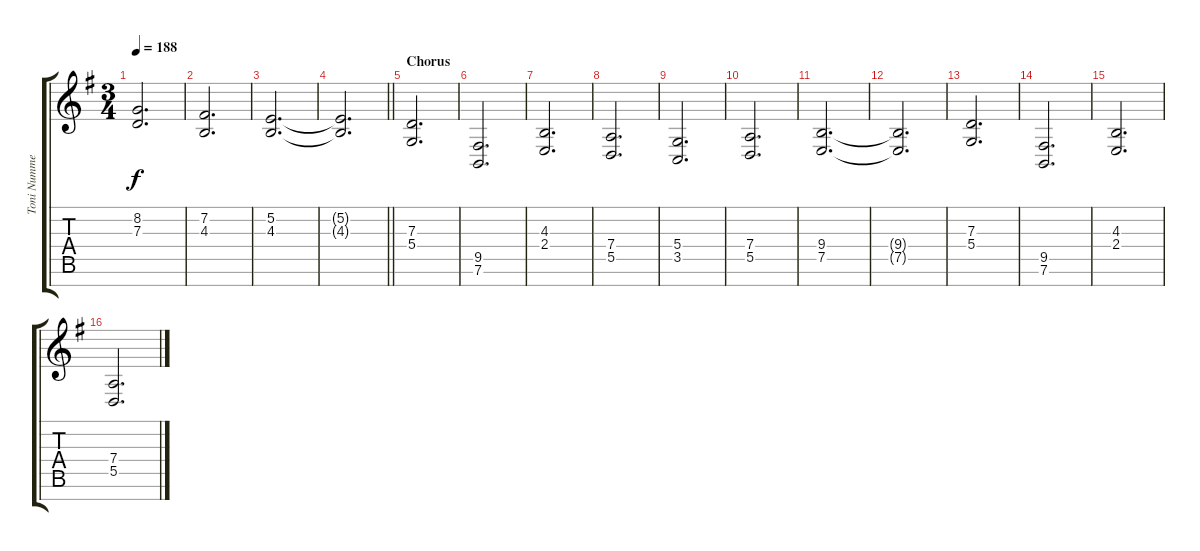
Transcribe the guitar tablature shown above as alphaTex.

\track ("Toni Nummelin (string pad)" "Toni Numme") {instrument stringensemble1}
\staff {score tabs}
\tuning (E4 B3 G3 D3 A2 E2 B1) {hide}
\ts (3 4)
\tempo 188
\clef g2
\ks eminor
(8.2 7.3).2{d dy f} |
(7.2 4.3).2{d} |
(5.2 4.3).2{d} |
\barLineRight lightlight
(5.2{t} 4.3{t}).2{d} |
\section ("" "Chorus")
(7.3 5.4).2{d} |
(9.5 7.6).2{d} |
(4.3 2.4).2{d} |
(7.4 5.5).2{d} |
(5.4 3.5).2{d} |
(7.4 5.5).2{d} |
(9.4 7.5).2{d} |
(9.4{t} 7.5{t}).2{d} |
(7.3 5.4).2{d} |
(9.5 7.6).2{d} |
(4.3 2.4).2{d} |
(7.4 5.5).2{d}
